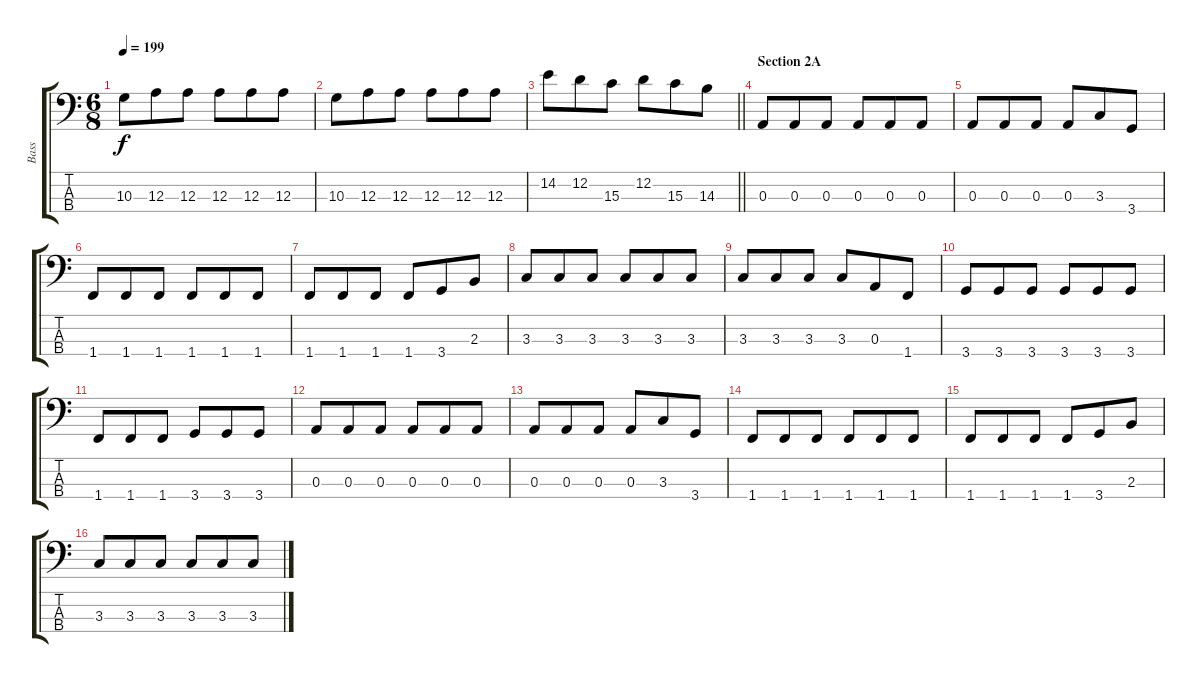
\track ("Bass" "Bass") {instrument electricbasspick}
\staff {score tabs}
\tuning (G2 D2 A1 E1) {hide}
\ts (6 8)
\tempo 199
\clef f4
\ks c
10.3.8{dy f} 12.3.8 12.3.8 12.3.8 12.3.8 12.3.8 |
10.3.8 12.3.8 12.3.8 12.3.8 12.3.8 12.3.8 |
\barLineRight lightlight
14.2.8 12.2.8 15.3.8 12.2.8 15.3.8 14.3.8 |
\section ("" "Section 2A")
0.3.8 0.3.8 0.3.8 0.3.8 0.3.8 0.3.8 |
0.3.8 0.3.8 0.3.8 0.3.8 3.3.8 3.4.8 |
1.4.8 1.4.8 1.4.8 1.4.8 1.4.8 1.4.8 |
1.4.8 1.4.8 1.4.8 1.4.8 3.4.8 2.3.8 |
3.3.8 3.3.8 3.3.8 3.3.8 3.3.8 3.3.8 |
3.3.8 3.3.8 3.3.8 3.3.8 0.3.8 1.4.8 |
3.4.8 3.4.8 3.4.8 3.4.8 3.4.8 3.4.8 |
1.4.8 1.4.8 1.4.8 3.4.8 3.4.8 3.4.8 |
0.3.8 0.3.8 0.3.8 0.3.8 0.3.8 0.3.8 |
0.3.8 0.3.8 0.3.8 0.3.8 3.3.8 3.4.8 |
1.4.8 1.4.8 1.4.8 1.4.8 1.4.8 1.4.8 |
1.4.8 1.4.8 1.4.8 1.4.8 3.4.8 2.3.8 |
3.3.8 3.3.8 3.3.8 3.3.8 3.3.8 3.3.8
